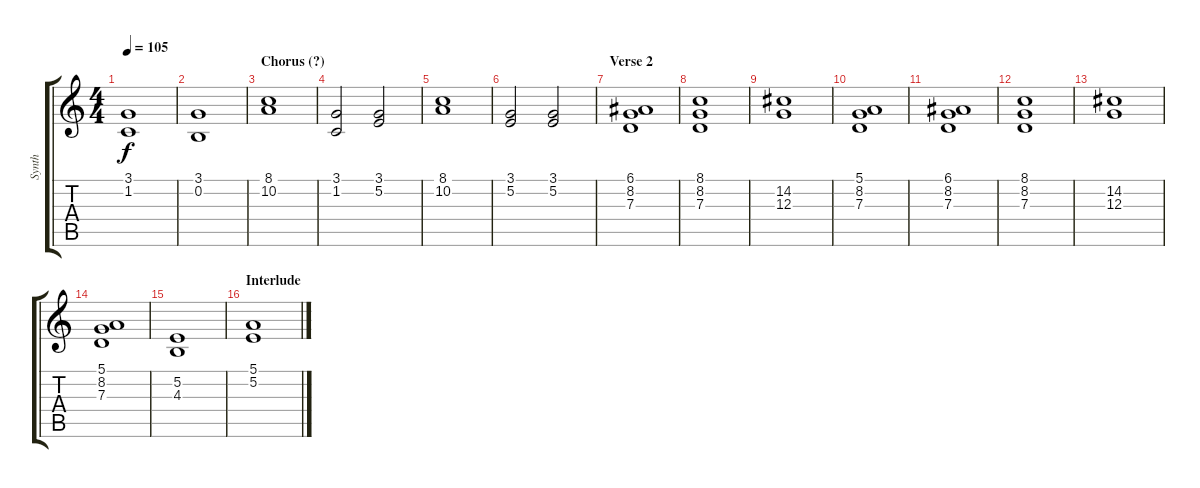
\track ("Synth" "Synth") {instrument lead8bassandlead}
\staff {score tabs}
\tuning (E4 B3 G3 D3 A2 E2) {hide}
\ts (4 4)
\tempo 105
\clef g2
\ks c
(3.1 1.2).1{dy f} |
(3.1 0.2).1 |
\section ("" "Chorus (?)")
(8.1 10.2).1 |
(3.1 1.2).2 (3.1 5.2).2 |
(8.1 10.2).1 |
(3.1 5.2).2 (3.1 5.2).2 |
\section ("" "Verse 2")
(6.1 8.2 7.3).1 |
(8.1 8.2 7.3).1 |
(14.2 12.3).1 |
(5.1 8.2 7.3).1 |
(6.1 8.2 7.3).1 |
(8.1 8.2 7.3).1 |
(14.2 12.3).1 |
(5.1 8.2 7.3).1 |
(5.2 4.3).1 |
\section ("" "Interlude")
(5.1 5.2).1
